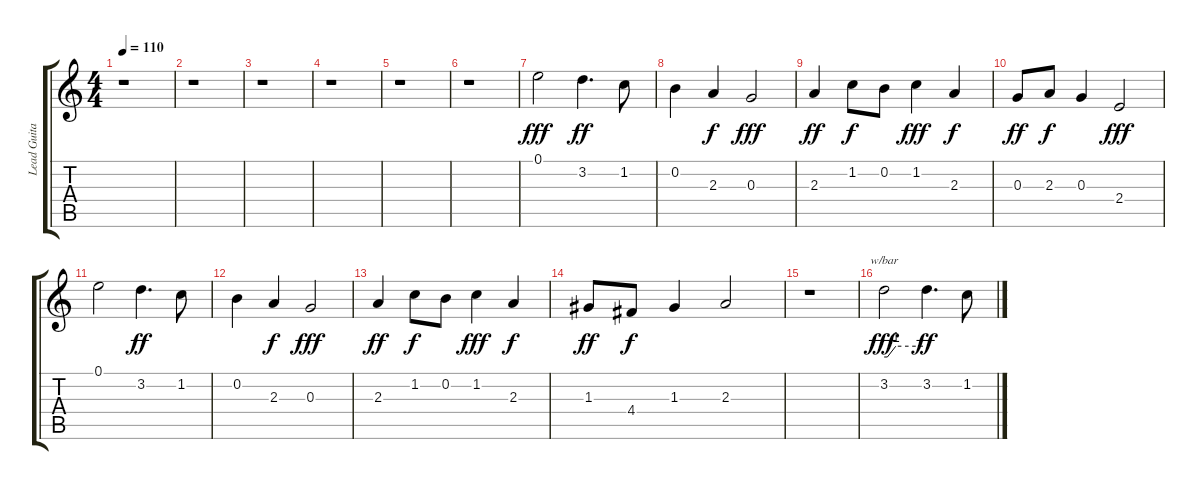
\track ("Lead Guitar" "Lead Guita") {instrument electricguitarclean}
\staff {score tabs}
\tuning (E4 B3 G3 D3 A2 E2) {hide}
\ts (4 4)
\tempo 110
\clef g2
\ks c
r.1{dy fff instrument electricguitarclean} |
r.1 |
r.1 |
r.1 |
r.1 |
r.1 |
0.1.2 3.2.4{d dy ff} 1.2.8 |
0.2.4 2.3.4{dy f} 0.3.2{dy fff} |
2.3.4{dy ff} 1.2.8{dy f} 0.2.8 1.2.4{dy fff} 2.3.4{dy f} |
0.3.8{dy ff} 2.3.8{dy f} 0.3.4 2.4.2{dy fff} |
0.1.2 3.2.4{d dy ff} 1.2.8 |
0.2.4 2.3.4{dy f} 0.3.2{dy fff} |
2.3.4{dy ff} 1.2.8{dy f} 0.2.8 1.2.4{dy fff} 2.3.4{dy f} |
1.3.8{dy ff} 4.4.8{dy f} 1.3.4 2.3.2 |
r.1 |
3.2.2{tbe (custom default 0 0 5 0 18 4 60 4) dy fff} 3.2.4{d dy ff} 1.2.8
